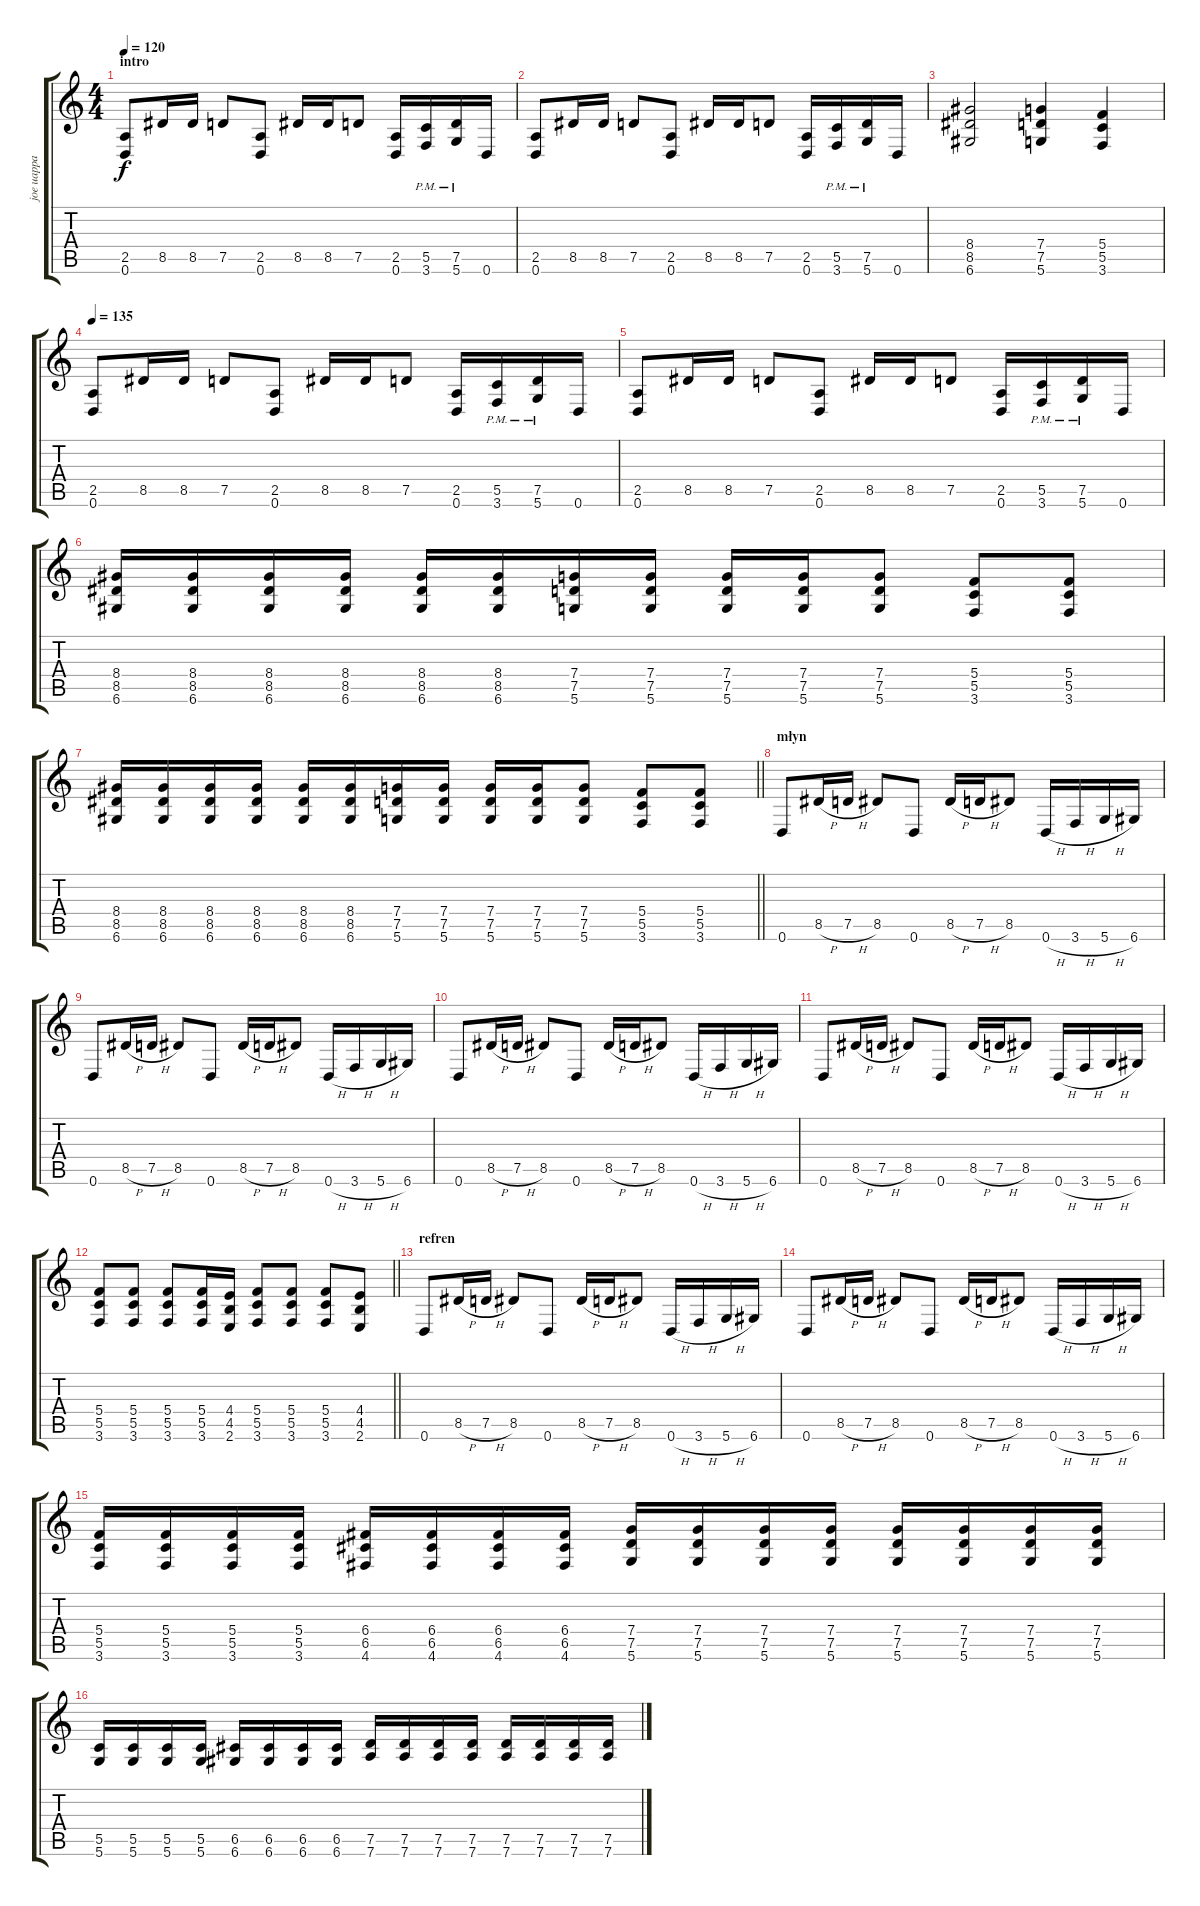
\track ("joe uappa" "joe uappa") {instrument distortionguitar}
\staff {score tabs}
\tuning (D4 A3 F3 C3 G2 D2) {hide}
\ts (4 4)
\section ("" "intro")
\tempo 120
\tempo 135
\tempo 120
\clef g2
\ks c
(2.5 0.6).8{dy f instrument distortionguitar} 8.5.16 8.5.16 7.5.8 (2.5 0.6).8 8.5.16 8.5.16 7.5.8 (2.5 0.6).16 (5.5{pm} 3.6{pm}).16 (7.5{pm} 5.6{pm}).16 0.6.16 |
(2.5 0.6).8 8.5.16 8.5.16 7.5.8 (2.5 0.6).8 8.5.16 8.5.16 7.5.8 (2.5 0.6).16 (5.5{pm} 3.6{pm}).16 (7.5{pm} 5.6{pm}).16 0.6.16 |
(8.4 8.5 6.6).2 (7.4 7.5 5.6).4 (5.4 5.5 3.6).4 |
\tempo 135
(2.5 0.6).8 8.5.16 8.5.16 7.5.8 (2.5 0.6).8 8.5.16 8.5.16 7.5.8 (2.5 0.6).16 (5.5{pm} 3.6{pm}).16 (7.5{pm} 5.6{pm}).16 0.6.16 |
(2.5 0.6).8 8.5.16 8.5.16 7.5.8 (2.5 0.6).8 8.5.16 8.5.16 7.5.8 (2.5 0.6).16 (5.5{pm} 3.6{pm}).16 (7.5{pm} 5.6{pm}).16 0.6.16 |
(8.4 8.5 6.6).16 (8.4 8.5 6.6).16 (8.4 8.5 6.6).16 (8.4 8.5 6.6).16 (8.4 8.5 6.6).16 (8.4 8.5 6.6).16 (7.4 7.5 5.6).16 (7.4 7.5 5.6).16 (7.4 7.5 5.6).16 (7.4 7.5 5.6).16 (7.4 7.5 5.6).8 (5.4 5.5 3.6).8 (5.4 5.5 3.6).8 |
\barLineRight lightlight
(8.4 8.5 6.6).16 (8.4 8.5 6.6).16 (8.4 8.5 6.6).16 (8.4 8.5 6.6).16 (8.4 8.5 6.6).16 (8.4 8.5 6.6).16 (7.4 7.5 5.6).16 (7.4 7.5 5.6).16 (7.4 7.5 5.6).16 (7.4 7.5 5.6).16 (7.4 7.5 5.6).8 (5.4 5.5 3.6).8 (5.4 5.5 3.6).8 |
\section ("" "młyn")
0.6.8 8.5{h}.16 7.5{h}.16 8.5.8 0.6.8 8.5{h}.16 7.5{h}.16 8.5.8 0.6{h}.16 3.6{h}.16 5.6{h}.16 6.6.16 |
0.6.8 8.5{h}.16 7.5{h}.16 8.5.8 0.6.8 8.5{h}.16 7.5{h}.16 8.5.8 0.6{h}.16 3.6{h}.16 5.6{h}.16 6.6.16 |
0.6.8 8.5{h}.16 7.5{h}.16 8.5.8 0.6.8 8.5{h}.16 7.5{h}.16 8.5.8 0.6{h}.16 3.6{h}.16 5.6{h}.16 6.6.16 |
0.6.8 8.5{h}.16 7.5{h}.16 8.5.8 0.6.8 8.5{h}.16 7.5{h}.16 8.5.8 0.6{h}.16 3.6{h}.16 5.6{h}.16 6.6.16 |
\barLineRight lightlight
(5.4 5.5 3.6).8 (5.4 5.5 3.6).8 (5.4 5.5 3.6).8 (5.4 5.5 3.6).16 (4.4 4.5 2.6).16 (5.4 5.5 3.6).8 (5.4 5.5 3.6).8 (5.4 5.5 3.6).8 (4.4 4.5 2.6).8 |
\section ("" "refren")
0.6.8 8.5{h}.16 7.5{h}.16 8.5.8 0.6.8 8.5{h}.16 7.5{h}.16 8.5.8 0.6{h}.16 3.6{h}.16 5.6{h}.16 6.6.16 |
0.6.8 8.5{h}.16 7.5{h}.16 8.5.8 0.6.8 8.5{h}.16 7.5{h}.16 8.5.8 0.6{h}.16 3.6{h}.16 5.6{h}.16 6.6.16 |
(5.4 5.5 3.6).16 (5.4 5.5 3.6).16 (5.4 5.5 3.6).16 (5.4 5.5 3.6).16 (6.4 6.5 4.6).16 (6.4 6.5 4.6).16 (6.4 6.5 4.6).16 (6.4 6.5 4.6).16 (7.4 7.5 5.6).16 (7.4 7.5 5.6).16 (7.4 7.5 5.6).16 (7.4 7.5 5.6).16 (7.4 7.5 5.6).16 (7.4 7.5 5.6).16 (7.4 7.5 5.6).16 (7.4 7.5 5.6).16 |
(5.5 5.6).16 (5.5 5.6).16 (5.5 5.6).16 (5.5 5.6).16 (6.5 6.6).16 (6.5 6.6).16 (6.5 6.6).16 (6.5 6.6).16 (7.5 7.6).16 (7.5 7.6).16 (7.5 7.6).16 (7.5 7.6).16 (7.5 7.6).16 (7.5 7.6).16 (7.5 7.6).16 (7.5 7.6).16
